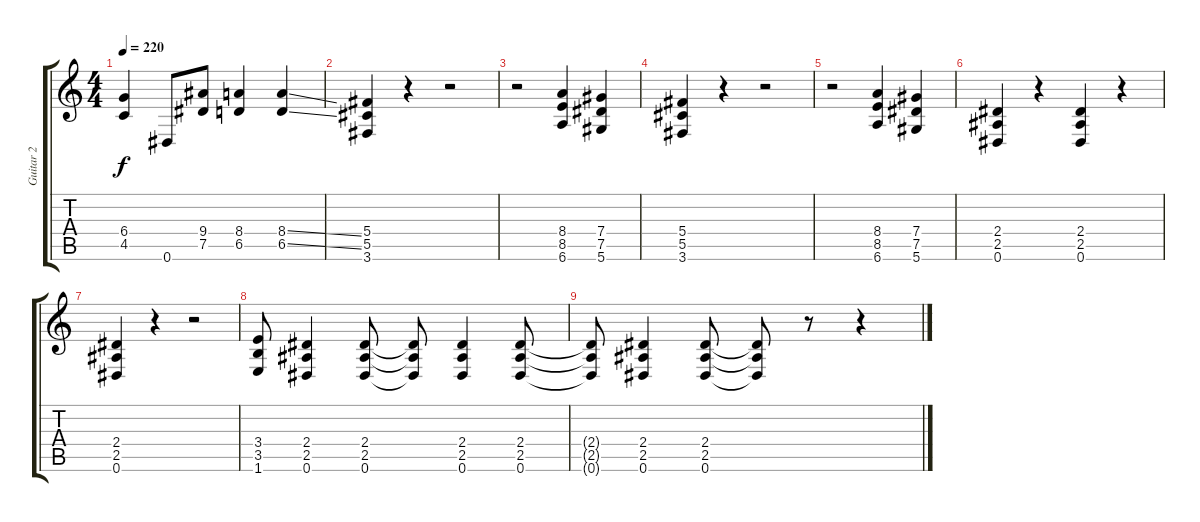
\track ("Guitar 2" "Guitar 2") {instrument distortionguitar}
\staff {score tabs}
\tuning (Eb4 Bb3 Gb3 Db3 Ab2 Eb2) {hide}
\ts (4 4)
\tempo 220
\clef g2
\ks c
(6.4 4.5).4{dy f} 0.6.8 (9.4 7.5).8 (8.4 6.5).4 (8.4{ss} 6.5{ss}).4 |
(5.4 5.5 3.6).4 r.4 r.2 |
r.2 (8.4 8.5 6.6).4 (7.4 7.5 5.6).4 |
(5.4 5.5 3.6).4 r.4 r.2 |
r.2 (8.4 8.5 6.6).4 (7.4 7.5 5.6).4 |
(2.4 2.5 0.6).4 r.4 (2.4 2.5 0.6).4 r.4 |
(2.4 2.5 0.6).4 r.4 r.2 |
(3.4 3.5 1.6).8 (2.4 2.5 0.6).4 (2.4 2.5 0.6).8 (2.4{t} 2.5{t} 0.6{t}).8 (2.4 2.5 0.6).4 (2.4 2.5 0.6).8 |
(2.4{t} 2.5{t} 0.6{t}).8 (2.4 2.5 0.6).4 (2.4 2.5 0.6).8 (2.4{t} 2.5{t} 0.6{t}).8 r.8 r.4
